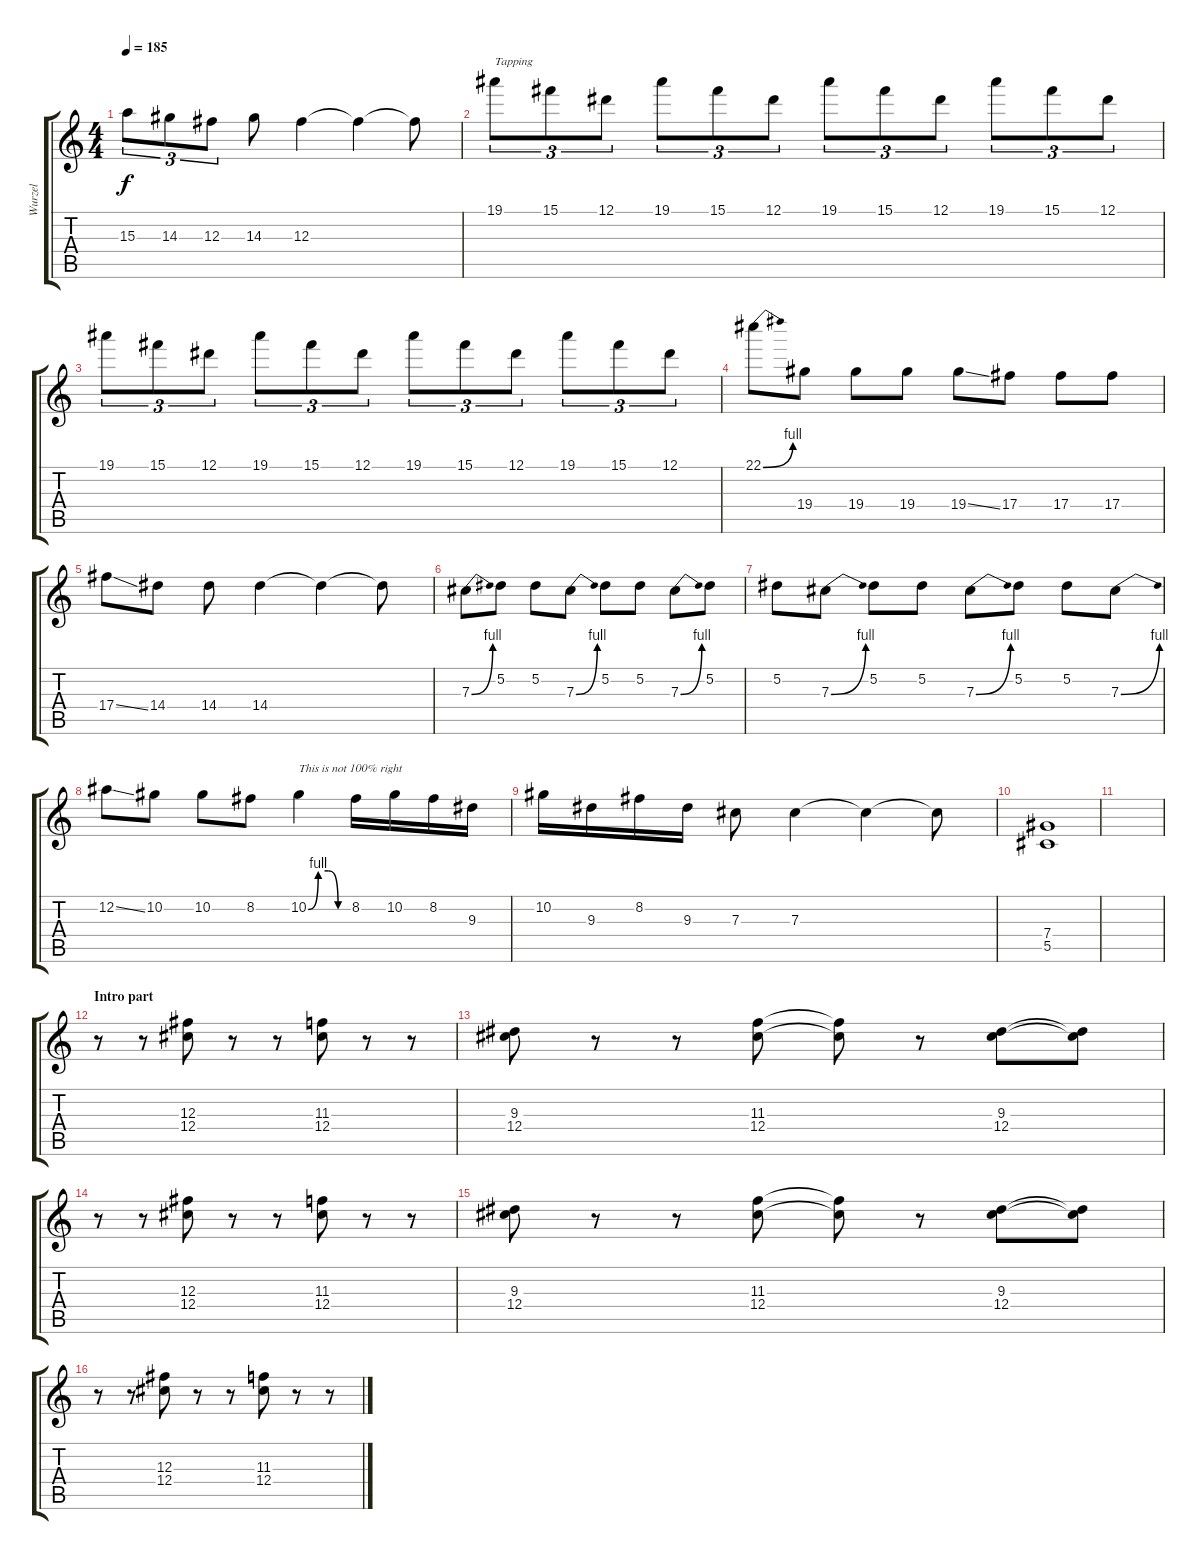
\track ("Wurzel" "Wurzel") {instrument distortionguitar}
\staff {score tabs}
\tuning (Eb4 Bb3 Gb3 Db3 Ab2 Eb2) {hide}
\ts (4 4)
\tempo 185
\clef g2
\ks c
15.3.8{tu (3 2) dy f} 14.3.8{tu (3 2)} 12.3.8{tu (3 2)} 14.3.8 12.3.4 12.3{t}.4 12.3{t}.8 |
19.1.8{tu (3 2) txt "Tapping"} 15.1.8{tu (3 2)} 12.1.8{tu (3 2)} 19.1.8{tu (3 2)} 15.1.8{tu (3 2)} 12.1.8{tu (3 2)} 19.1.8{tu (3 2)} 15.1.8{tu (3 2)} 12.1.8{tu (3 2)} 19.1.8{tu (3 2)} 15.1.8{tu (3 2)} 12.1.8{tu (3 2)} |
19.1.8{tu (3 2)} 15.1.8{tu (3 2)} 12.1.8{tu (3 2)} 19.1.8{tu (3 2)} 15.1.8{tu (3 2)} 12.1.8{tu (3 2)} 19.1.8{tu (3 2)} 15.1.8{tu (3 2)} 12.1.8{tu (3 2)} 19.1.8{tu (3 2)} 15.1.8{tu (3 2)} 12.1.8{tu (3 2)} |
22.1{be (bend 0 0 60 4)}.8 19.4.8 19.4.8 19.4.8 19.4{ss}.8 17.4.8 17.4.8 17.4.8 |
17.4{ss}.8 14.4.8 14.4.8 14.4.4 14.4{t}.4 14.4{t}.8 |
7.3{be (bend 0 0 60 4)}.8 5.2.8 5.2.8 7.3{be (bend 0 0 60 4)}.8 5.2.8 5.2.8 7.3{be (bend 0 0 60 4)}.8 5.2.8 |
5.2.8 7.3{be (bend 0 0 60 4)}.8 5.2.8 5.2.8 7.3{be (bend 0 0 60 4)}.8 5.2.8 5.2.8 7.3{be (bend 0 0 60 4)}.8 |
12.2{ss}.8 10.2.8 10.2.8 8.2.8 10.2{be (custom 0 0 15 4 30 4 45 0 60 0)}.4{txt "This is not 100% right"} 8.2.16 10.2.16 8.2.16 9.3.16 |
10.2.16 9.3.16 8.2.16 9.3.16 7.3.8 7.3.4 7.3{t}.4 7.3{t}.8 |
(7.4 5.5).1 |
|
\section ("" "Intro part")
r.8 r.8 (12.3 12.4).8 r.8 r.8 (11.3 12.4).8 r.8 r.8 |
(9.3 12.4).8 r.8 r.8 (11.3 12.4).8 (11.3{t} 12.4{t}).8 r.8 (9.3 12.4).8 (9.3{t} 12.4{t}).8 |
r.8 r.8 (12.3 12.4).8 r.8 r.8 (11.3 12.4).8 r.8 r.8 |
(9.3 12.4).8 r.8 r.8 (11.3 12.4).8 (11.3{t} 12.4{t}).8 r.8 (9.3 12.4).8 (9.3{t} 12.4{t}).8 |
r.8 r.8 (12.3 12.4).8 r.8 r.8 (11.3 12.4).8 r.8 r.8
